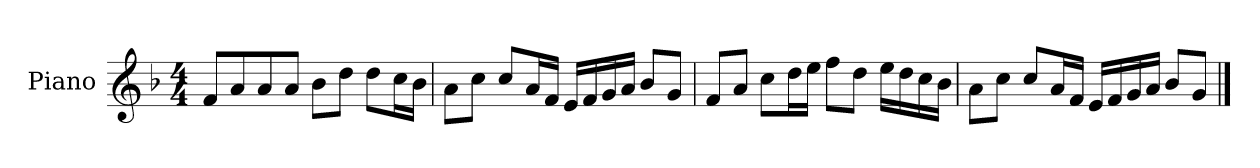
**kern
*part1
*staff1
*I"Piano
*I'P-no
*clefG2
*k[b-]
*M4/4
*MM90
=1
8f/L
8a/
8a/
8a/J
8b-\L
8dd\J
8dd\L
16cc\L
16b-\JJ
=2
8a\L
8cc\J
8cc/L
16a/L
16f/JJ
16e/LL
16f/
16g/
16a/JJ
8b-/L
8g/J
=3
8f/L
8a/J
8cc\L
16dd\L
16ee\JJ
8ff\L
8dd\J
16ee\LL
16dd\
16cc\
16b-\JJ
=4
8a\L
8cc\J
8cc/L
16a/L
16f/JJ
16e/LL
16f/
16g/
16a/JJ
8b-/L
8g/J
==
*-
